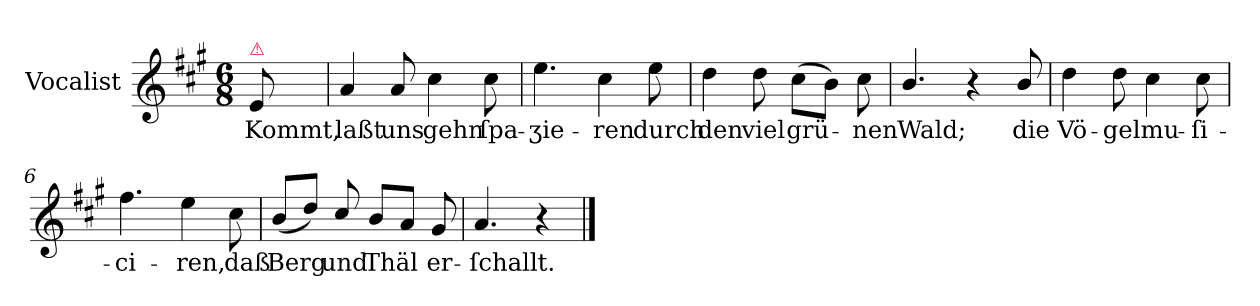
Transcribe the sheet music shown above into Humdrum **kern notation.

**kern	**text
*part1	*part1
*staff1	*staff1
*I"Vocalist	*
*clefG2	*
*k[f#c#g#]	*
*A:	*
*M6/8	*
=	=
!LO:TX:a:color=crimson:t=⚠	!
8e	Kommt,
=1	=1
4a	laßt
8a	uns
4cc#	gehn
8cc#	ſpa-
=2	=2
4.ee	-ʒie-
4cc#	-ren
8ee	durch
=3	=3
4dd	den
8dd	viel
(8cc#L	grü-
8bJ)	.
8cc#	-nen
=4	=4
4.b/	Wald;
4r	.
8b/	die
=5	=5
4dd	Vö-
8dd	-gel
4cc#	mu-
8cc#	-ſi-
=6	=6
4.ff#	-ci-
4ee	-ren,
8cc#	daß
=7	=7
(8b/L	Berg
8ddJ)	.
8cc#/	und
8b/L	Thäl
8aJ	.
8g#	er-
=8	=8
4.a	-ſchallt.
4r	.
==	==
*-	*-
